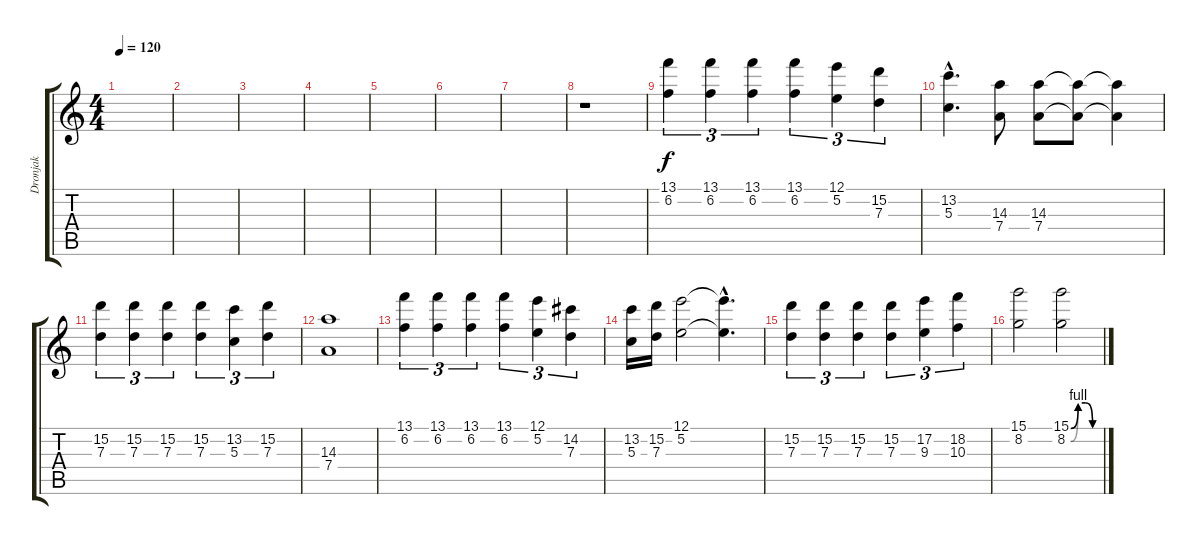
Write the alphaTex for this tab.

\track ("Dronjak" "Dronjak") {instrument distortionguitar}
\staff {score tabs}
\tuning (E4 B3 G3 D3 A2 E2) {hide}
\ts (4 4)
\tempo 120
\clef g2
\ks c
|
|
|
|
|
|
|
r.1 |
(13.1 6.2).4{tu (3 2)} (13.1 6.2).4{tu (3 2)} (13.1 6.2).4{tu (3 2)} (13.1 6.2).4{tu (3 2)} (12.1 5.2).4{tu (3 2)} (15.2 7.3).4{tu (3 2)} |
(13.2{hac} 5.3{hac}).4{d} (14.3 7.4).8 (14.3 7.4).8 (14.3{t} 7.4{t}).8 (14.3{t} 7.4{t}).4 |
(15.2 7.3).4{tu (3 2)} (15.2 7.3).4{tu (3 2)} (15.2 7.3).4{tu (3 2)} (15.2 7.3).4{tu (3 2)} (13.2 5.3).4{tu (3 2)} (15.2 7.3).4{tu (3 2)} |
(14.3 7.4).1 |
(13.1 6.2).4{tu (3 2)} (13.1 6.2).4{tu (3 2)} (13.1 6.2).4{tu (3 2)} (13.1 6.2).4{tu (3 2)} (12.1 5.2).4{tu (3 2)} (14.2 7.3).4{tu (3 2)} |
(13.2 5.3).16 (15.2 7.3).16 (12.1 5.2).2 (12.1{hac t} 5.2{hac t}).4{d} |
(15.2 7.3).4{tu (3 2)} (15.2 7.3).4{tu (3 2)} (15.2 7.3).4{tu (3 2)} (15.2 7.3).4{tu (3 2)} (17.2 9.3).4{tu (3 2)} (18.2 10.3).4{tu (3 2)} |
(15.1 8.2).2 (15.1{be (custom 0 0 15 4 30 4 45 0 60 0)} 8.2{be (custom 0 0 15 4 30 4 45 0 60 0)}).2
